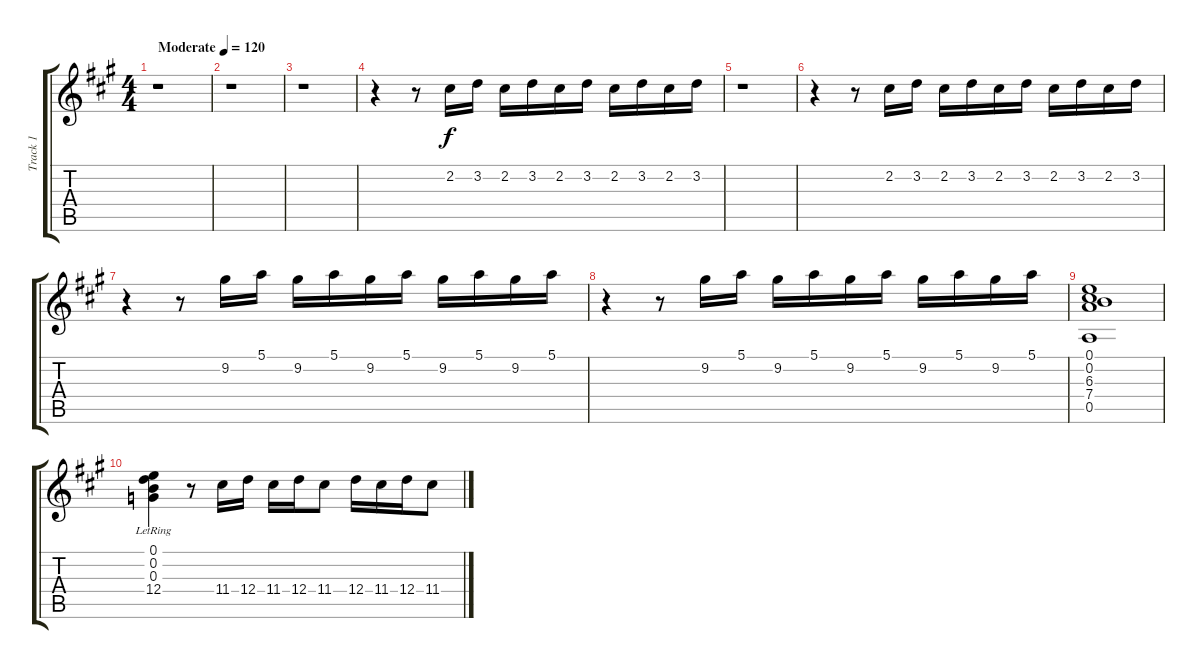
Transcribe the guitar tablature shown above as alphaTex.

\track ("Track 1" "Track 1") {instrument acousticguitarsteel}
\staff {score tabs}
\tuning (E4 B3 G3 D3 A2 E2) {hide}
\ts (4 4)
\tempo (120 "Moderate")
\clef g2
\ks a
r.1{dy f instrument acousticguitarsteel} |
r.1 |
r.1 |
r.4 r.8 2.2.16 3.2.16 2.2.16 3.2.16 2.2.16 3.2.16 2.2.16 3.2.16 2.2.16 3.2.16 |
r.1 |
r.4 r.8 2.2.16 3.2.16 2.2.16 3.2.16 2.2.16 3.2.16 2.2.16 3.2.16 2.2.16 3.2.16 |
r.4 r.8 9.2.16 5.1.16 9.2.16 5.1.16 9.2.16 5.1.16 9.2.16 5.1.16 9.2.16 5.1.16 |
r.4 r.8 9.2.16 5.1.16 9.2.16 5.1.16 9.2.16 5.1.16 9.2.16 5.1.16 9.2.16 5.1.16 |
(0.1 0.2 6.3 7.4 0.5).1 |
(0.1{lr} 0.2{lr} 0.3{lr} 12.4{lr}).4 r.8 11.4.16 12.4.16 11.4.16 12.4.16 11.4.8 12.4.16 11.4.16 12.4.16 11.4.8
